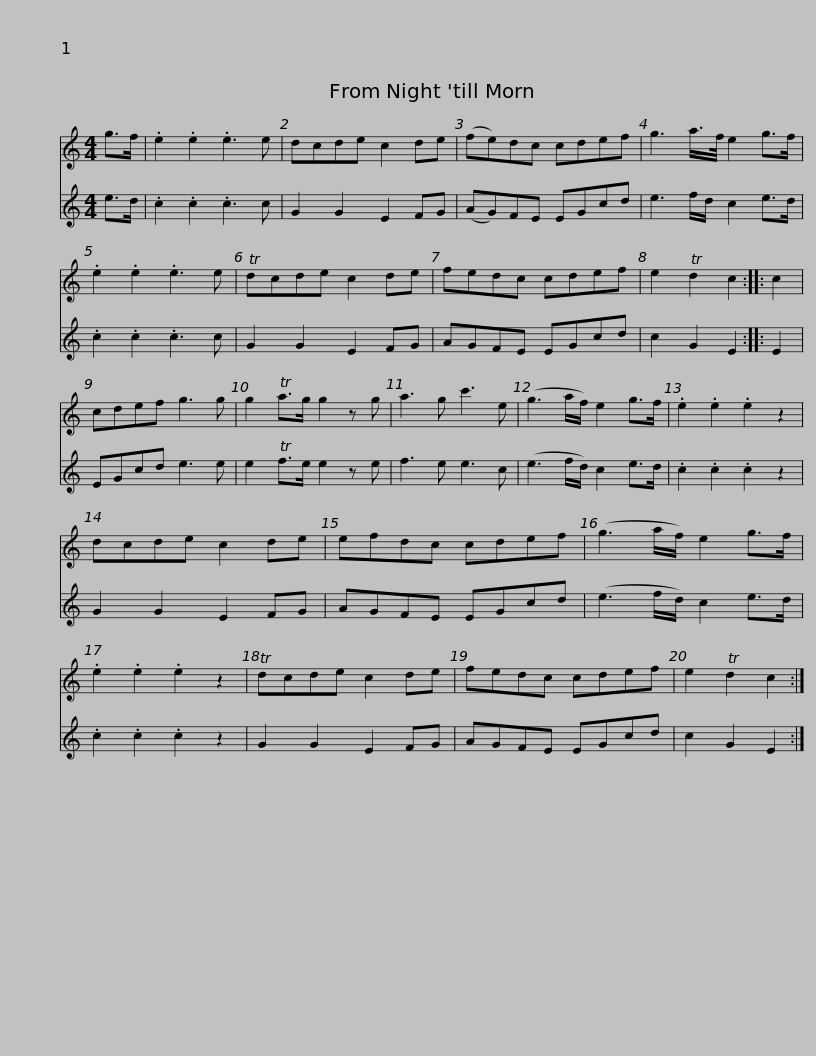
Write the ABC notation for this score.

X:1
%%score 1 2
L:1/8
M:4/4
I:linebreak $
K:C
V:1 treble
V:2 treble
V:1
 g>f | .e2 .e2 .e3 e | dcde c2 de | (fe)dc cdef | g3 a/>f/ e2 g>f | %5
 .e2 .e2 .e3 e | Tdcde c2 de |$ fedc cdef | e2 Td2 c2 :: c2 | %10
 cdef g3 g | g2 Ta>g g2 z g | a3 g c'3 e | (g3 a/f/) e2 g>f | .e2 .e2 .e2 z2 |$ %15
 dcde c2 de | efdc cdef | (g3 a/f/) e2 g>f | .e2 .e2 .e2 z2 | Tdcde c2 de | %20
 fedc cdef | e2 Td2 c2 :| %22
V:2
 e>d | .c2 .c2 .c3 c | G2 G2 E2 FG | (AG)FE EGcd | e3 f/d/ c2 e>d | %5
 .c2 .c2 .c3 c | G2 G2 E2 FG |$ AGFE EGcd | c2 G2 E2 :: E2 | %10
 EGcd e3 e | e2 Tf>e e2 z e | f3 e e3 c | (e3 f/d/) c2 e>d | .c2 .c2 .c2 z2 |$ %15
 G2 G2 E2 FG | AGFE EGcd | (e3 f/d/) c2 e>d | .c2 .c2 .c2 z2 | G2 G2 E2 FG | %20
 AGFE EGcd | c2 G2 E2 :| %22
